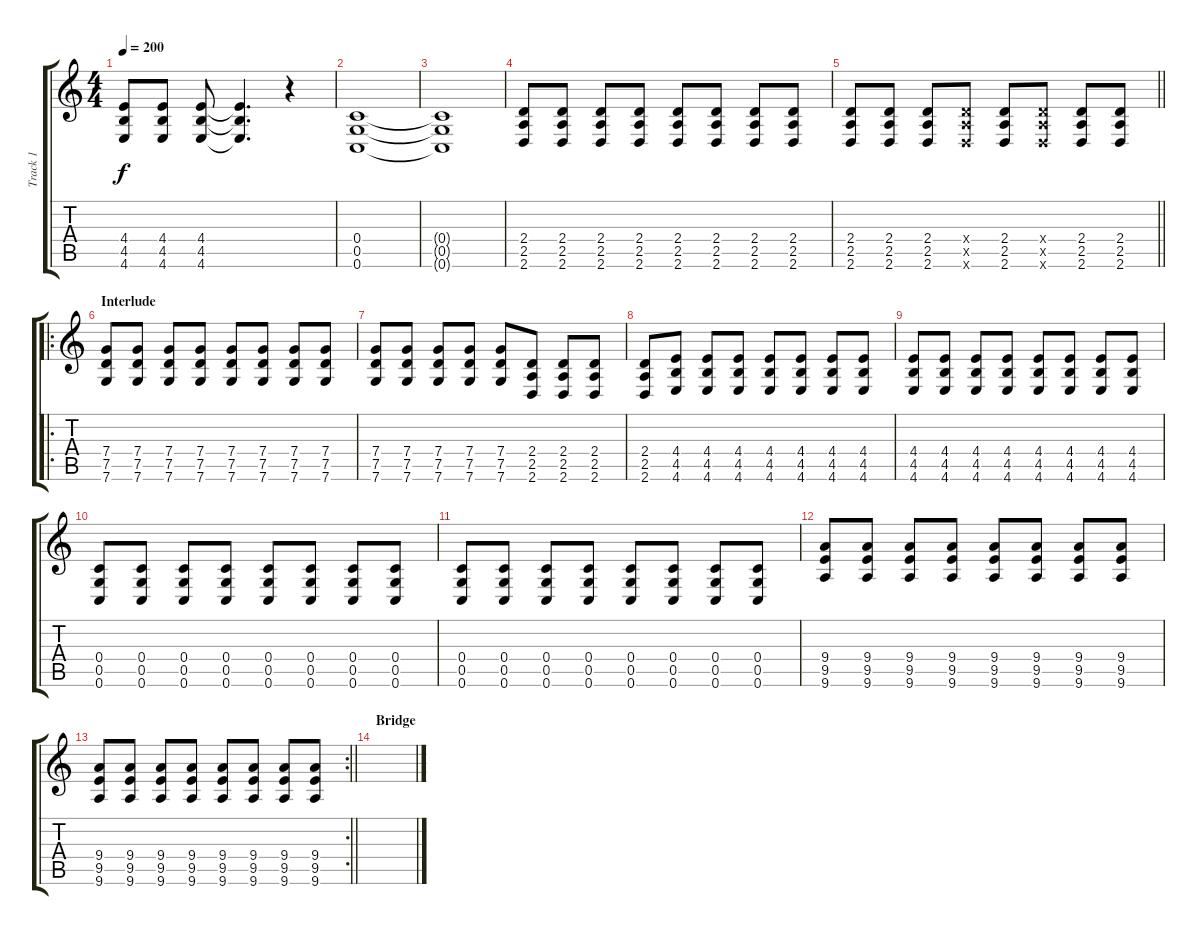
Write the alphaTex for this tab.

\track ("Track 1" "Track 1") {instrument distortionguitar}
\staff {score tabs}
\tuning (D4 A3 F3 C3 G2 C2) {hide}
\ts (4 4)
\tempo 200
\clef g2
\ks c
(4.4 4.5 4.6).8{dy f} (4.4 4.5 4.6).8 (4.4 4.5 4.6).8 (4.4{t} 4.5{t} 4.6{t}).4{d} r.4 |
(0.4 0.5 0.6).1 |
(0.4{t} 0.5{t} 0.6{t}).1 |
(2.4 2.5 2.6).8 (2.4 2.5 2.6).8 (2.4 2.5 2.6).8 (2.4 2.5 2.6).8 (2.4 2.5 2.6).8 (2.4 2.5 2.6).8 (2.4 2.5 2.6).8 (2.4 2.5 2.6).8 |
\barLineRight lightlight
(2.4 2.5 2.6).8 (2.4 2.5 2.6).8 (2.4 2.5 2.6).8 (2.4{x} 2.5{x} 2.6{x}).8 (2.4 2.5 2.6).8 (2.4{x} 2.5{x} 2.6{x}).8 (2.4 2.5 2.6).8 (2.4 2.5 2.6).8 |
\ro
\section ("" "Interlude")
(7.4 7.5 7.6).8 (7.4 7.5 7.6).8 (7.4 7.5 7.6).8 (7.4 7.5 7.6).8 (7.4 7.5 7.6).8 (7.4 7.5 7.6).8 (7.4 7.5 7.6).8 (7.4 7.5 7.6).8 |
(7.4 7.5 7.6).8 (7.4 7.5 7.6).8 (7.4 7.5 7.6).8 (7.4 7.5 7.6).8 (7.4 7.5 7.6).8 (2.4 2.5 2.6).8 (2.4 2.5 2.6).8 (2.4 2.5 2.6).8 |
(2.4 2.5 2.6).8 (4.4 4.5 4.6).8 (4.4 4.5 4.6).8 (4.4 4.5 4.6).8 (4.4 4.5 4.6).8 (4.4 4.5 4.6).8 (4.4 4.5 4.6).8 (4.4 4.5 4.6).8 |
(4.4 4.5 4.6).8 (4.4 4.5 4.6).8 (4.4 4.5 4.6).8 (4.4 4.5 4.6).8 (4.4 4.5 4.6).8 (4.4 4.5 4.6).8 (4.4 4.5 4.6).8 (4.4 4.5 4.6).8 |
(0.4 0.5 0.6).8 (0.4 0.5 0.6).8 (0.4 0.5 0.6).8 (0.4 0.5 0.6).8 (0.4 0.5 0.6).8 (0.4 0.5 0.6).8 (0.4 0.5 0.6).8 (0.4 0.5 0.6).8 |
(0.4 0.5 0.6).8 (0.4 0.5 0.6).8 (0.4 0.5 0.6).8 (0.4 0.5 0.6).8 (0.4 0.5 0.6).8 (0.4 0.5 0.6).8 (0.4 0.5 0.6).8 (0.4 0.5 0.6).8 |
(9.4 9.5 9.6).8 (9.4 9.5 9.6).8 (9.4 9.5 9.6).8 (9.4 9.5 9.6).8 (9.4 9.5 9.6).8 (9.4 9.5 9.6).8 (9.4 9.5 9.6).8 (9.4 9.5 9.6).8 |
\rc 2
\barLineRight lightlight
(9.4 9.5 9.6).8 (9.4 9.5 9.6).8 (9.4 9.5 9.6).8 (9.4 9.5 9.6).8 (9.4 9.5 9.6).8 (9.4 9.5 9.6).8 (9.4 9.5 9.6).8 (9.4 9.5 9.6).8 |
\section ("" "Bridge")
